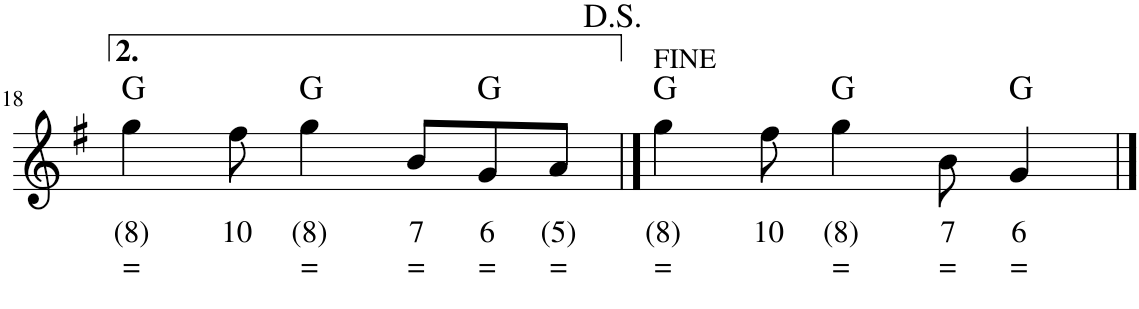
**kern	**text	**text	**harte
*part1	*part1	*part1	*part1
*staff1	*staff1	*staff1	*
*I"Piano	*	*	*
*I'Pno.	*	*	*
!!LO:PB:g=z
*clefG2	*	*	*
*k[f#]	*	*	*
*M8/8	*	*	*
=18	=18	=18	=18
!	!LO:LY:b	!LO:LY:b	!
4gg\	(8)	=	G:maj
!	!LO:LY:b	!	!
8ff#\	10	.	.
!	!LO:LY:b	!LO:LY:b	!
4gg\	(8)	=	G:maj
!	!LO:LY:b	!LO:LY:b	!
8b/L	7	=	.
!	!LO:LY:b	!LO:LY:b	!
8g/	6	=	G:maj
!	!LO:LY:b	!LO:LY:b	!
8a/J	(5)	=	.
==19	==19	==19	==19
!	!LO:LY:b	!LO:LY:b	!
4gg\	(8)	=	G:maj
!	!LO:LY:b	!	!
8ff#\	10	.	.
!	!LO:LY:b	!LO:LY:b	!
4gg\	(8)	=	G:maj
!	!LO:LY:b	!LO:LY:b	!
8b\	7	=	.
!	!LO:LY:b	!LO:LY:b	!
4g/	6	=	G:maj
==	==	==	==
*-	*-	*-	*-
